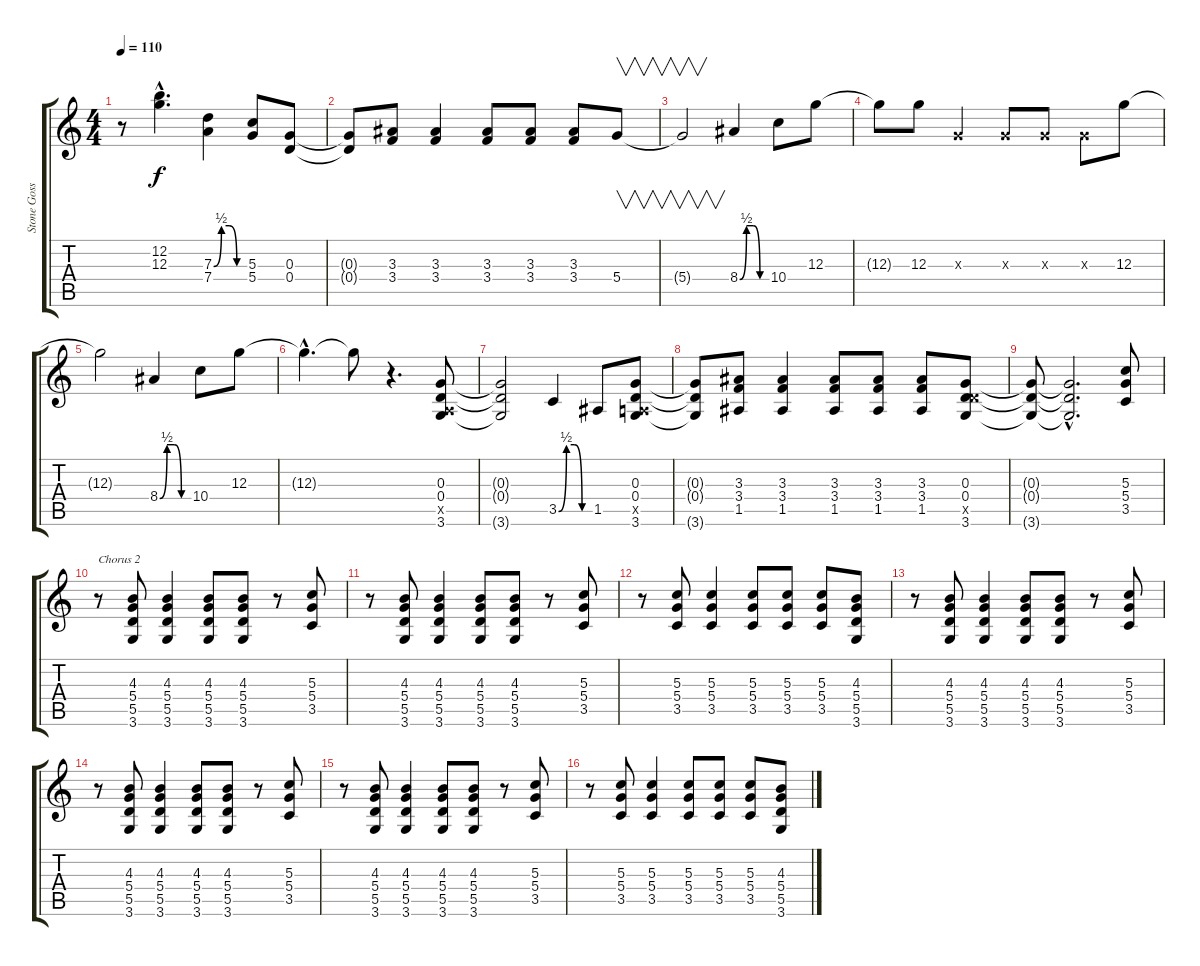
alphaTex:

\track ("Stone Gossard" "Stone Goss") {instrument distortionguitar}
\staff {score tabs}
\tuning (E4 B3 G3 D3 A2 E2) {hide}
\ts (4 4)
\tempo 110
\clef g2
\ks c
r.8{dy f} (12.2{hac} 12.3{hac}).4{d} (7.3{be (custom 0 0 15 2 30 2 45 0 60 0)} 7.4).4 (5.3 5.4).8 (0.3 0.4).8 |
(0.3{t} 0.4{t}).8 (3.3 3.4).8 (3.3 3.4).4 (3.3 3.4).8 (3.3 3.4).8 (3.3 3.4).8 5.4.8{v} |
5.4{t}.2{v} 8.4{be (custom 0 0 15 2 30 2 45 0 60 0)}.4 10.4.8 12.3.8 |
12.3{t}.8 12.3.8 0.3{x}.4 0.3{x}.8 0.3{x}.8 0.3{x}.8 12.3.8 |
12.3{t}.2 8.4{be (custom 0 0 15 2 30 2 45 0 60 0)}.4 10.4.8 12.3.8 |
12.3{hac t}.4{d} 12.3{t}.8 r.4{d} (0.3 0.4 0.5{x} 3.6).8 |
(0.3{t} 0.4{t} 3.6{t}).2 3.5{be (custom 0 0 15 2 30 2 45 0 60 0)}.4 1.5.8 (0.3 0.4 0.5{x} 3.6).8 |
(0.3{t} 0.4{t} 3.6{t}).8 (3.3 3.4 1.5).8 (3.3 3.4 1.5).4 (3.3 3.4 1.5).8 (3.3 3.4 1.5).8 (3.3 3.4 1.5).8 (0.3 0.4 5.5{x} 3.6).8 |
(0.3{t} 0.4{t} 3.6{t}).8 (0.3{hac t} 0.4{hac t} 3.6{hac t}).2{d} (5.3 5.4 3.5).8 |
r.8{txt "Chorus 2"} (4.3 5.4 5.5 3.6).8 (4.3 5.4 5.5 3.6).4 (4.3 5.4 5.5 3.6).8 (4.3 5.4 5.5 3.6).8 r.8 (5.3 5.4 3.5).8 |
r.8 (4.3 5.4 5.5 3.6).8 (4.3 5.4 5.5 3.6).4 (4.3 5.4 5.5 3.6).8 (4.3 5.4 5.5 3.6).8 r.8 (5.3 5.4 3.5).8 |
r.8 (5.3 5.4 3.5).8 (5.3 5.4 3.5).4 (5.3 5.4 3.5).8 (5.3 5.4 3.5).8 (5.3 5.4 3.5).8 (4.3 5.4 5.5 3.6).8 |
r.8 (4.3 5.4 5.5 3.6).8 (4.3 5.4 5.5 3.6).4 (4.3 5.4 5.5 3.6).8 (4.3 5.4 5.5 3.6).8 r.8 (5.3 5.4 3.5).8 |
r.8 (4.3 5.4 5.5 3.6).8 (4.3 5.4 5.5 3.6).4 (4.3 5.4 5.5 3.6).8 (4.3 5.4 5.5 3.6).8 r.8 (5.3 5.4 3.5).8 |
r.8 (4.3 5.4 5.5 3.6).8 (4.3 5.4 5.5 3.6).4 (4.3 5.4 5.5 3.6).8 (4.3 5.4 5.5 3.6).8 r.8 (5.3 5.4 3.5).8 |
r.8 (5.3 5.4 3.5).8 (5.3 5.4 3.5).4 (5.3 5.4 3.5).8 (5.3 5.4 3.5).8 (5.3 5.4 3.5).8 (4.3 5.4 5.5 3.6).8
